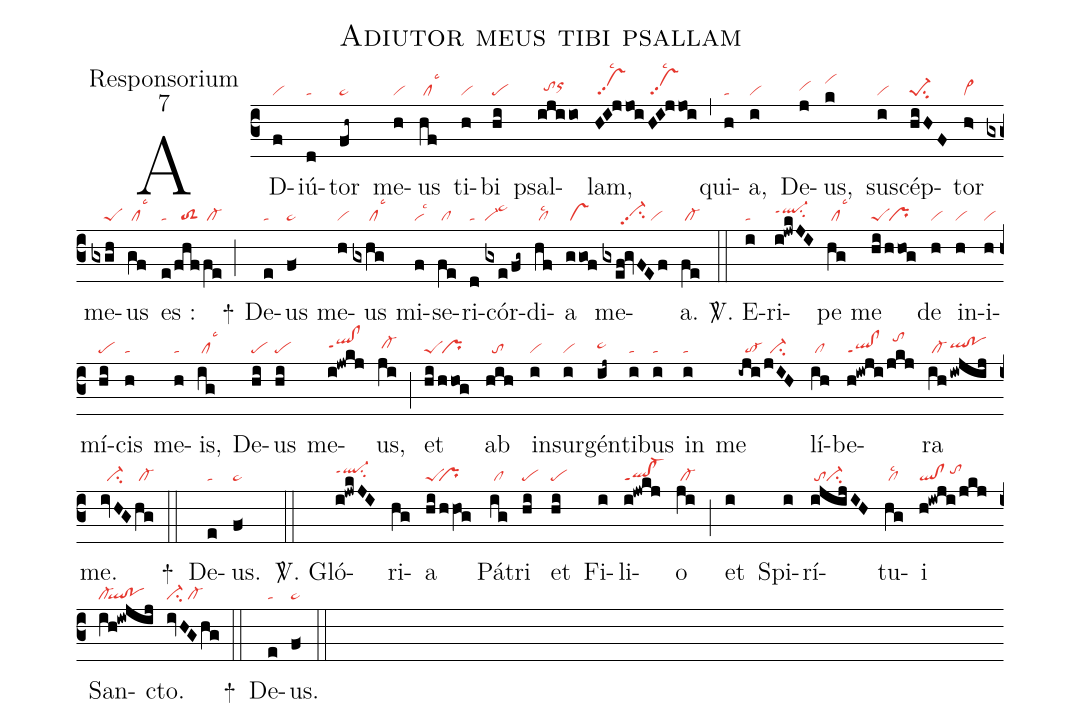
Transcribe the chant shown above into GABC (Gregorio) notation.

name:Adiutor meus tibi psallam;
office-part:Responsorium;
mode:7;
nabc-lines:1;
%%
(c3)AD(f|vi)iú(d|ta)tor(fh~|pe~) me(h|vi)us(hf|/cllsc3) ti(h|vi)bi(hi|pe) psal(ijiio|//tohhorhi)lam,(HI!jjoi|/vshjpp2lsc2|/HI!jjoi|/vshjpp2lsc2) (,) qui(h|ta)a,(i|vi) De(j|vihh)us,(k|vihk) su(i|vi)scép(hiHF|pe-1su2)tor(h>|vi>) me(gxgh|////peS)us(gf|/cllsc3) es :(e|ta|/fhf|//toS2|fe|/cl-) (;)

+() De(e|ta)us(f<|pe~) me(h|vi)us(gxhg|/////cllsc3) mi(f|vilsc3)se(fe|/cl)ri(d|ta)cór(gxe/fg~|vi-pe~hj)di(hf|/cllsc2)a(ggof|/vs) me(gxef!gvFEf|//////vi-hhpp2su2/vi)a.(fe|/cl-) (::)

<sp>V/</sp>. E(i|ta)ri(i!jwkJI|ql-hippt1su2)pe(hg|/cllsc3) me(hi|peS|/hhog|/pr) de(h|vi) in(h|vi)i(h|vi)mí(hi|pe)cis(h|ta) me(h|ta)is,(ig|/cllsc3) De(hi|pe)us(hi|pe) me(i!jwkj|qlhh!clhhppt1)us,(ji|/cl-hh) (;) et(hi|peS|/hhog|/pr) ab(hih|//to) in(i|vi)sur(i|vi)gén(ij~|pe~hh)ti(i|ta)bus(i|ta) in(i|ta) me(-iji|//to-|jIH|//ci-) lí(ih|/cl)be(h!iwji|ql!clppt1|/jkj|//tohk)ra(ih|/cl-|!iwjij|qlhh!pohh) me.(ivHG|//ci-|hg|/cl-) (::)
+() De(e|ta)us.(f<|pe~) (::)

<sp>V/</sp>. Gló(i!jwkJI|ql-hippt1su2)ri(hg)a(hi/hhVO!g|peS``pr)
Pá(ig|/cl)tri(hi|pe) et(hi|pe) Fi(i)li(i!jwkj|ql!cl-ppt1)o(ji|/cl-) (;)
et(i) Spi(i)rí(i!@jijIH|/toci-)tu(hg|/cllsc2)i(h!iwji/jkj|ql!cl/tohi)
San(ih!iw!@jij|cl-``ql!po)cto.(ivHGhg|ci-/cl-) (::)
+() De(e|ta)us.(f<|pe~) (::)
